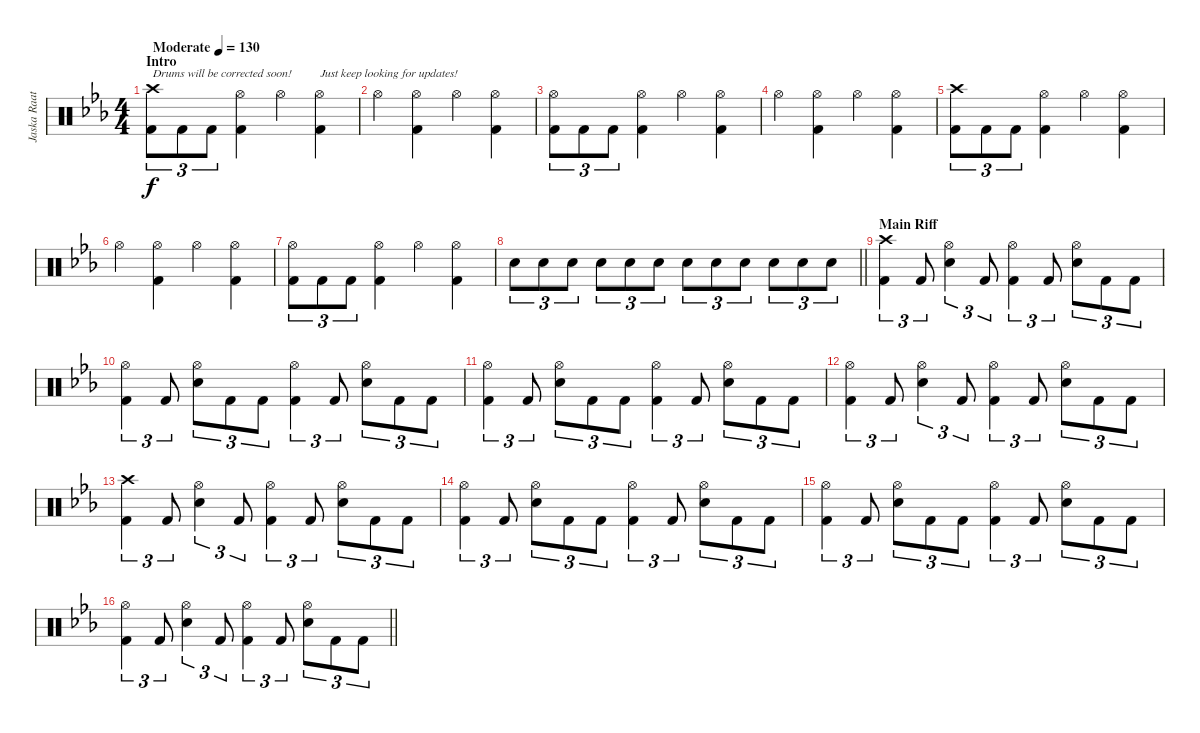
\track ("Jaska Raatikainen" "Jaska Raat") {instrument percussion}
\staff {score}
\articulation defaults
\ts (4 4)
\section ("" "Intro")
\tempo (130 "Moderate")
\clef neutral
\ks eb
("Crash high (hit)" "Kick (hit) 2").8{tu (3 2) txt "Drums will be corrected soon!" dy f} "Kick (hit) 2".8{tu (3 2)} "Kick (hit) 2".8{tu (3 2)} ("Hi-Hat (open)" "Kick (hit) 2").4 "Hi-Hat (open)".4 ("Hi-Hat (open)" "Kick (hit) 2").4{txt "Just keep looking for updates!"} |
"Hi-Hat (open)".4 ("Hi-Hat (open)" "Kick (hit) 2").4 "Hi-Hat (open)".4 ("Hi-Hat (open)" "Kick (hit) 2").4 |
("Hi-Hat (open)" "Kick (hit) 2").8{tu (3 2)} "Kick (hit) 2".8{tu (3 2)} "Kick (hit) 2".8{tu (3 2)} ("Hi-Hat (open)" "Kick (hit) 2").4 "Hi-Hat (open)".4 ("Hi-Hat (open)" "Kick (hit) 2").4 |
"Hi-Hat (open)".4 ("Hi-Hat (open)" "Kick (hit) 2").4 "Hi-Hat (open)".4 ("Hi-Hat (open)" "Kick (hit) 2").4 |
("Crash high (hit)" "Kick (hit) 2").8{tu (3 2)} "Kick (hit) 2".8{tu (3 2)} "Kick (hit) 2".8{tu (3 2)} ("Hi-Hat (open)" "Kick (hit) 2").4 "Hi-Hat (open)".4 ("Hi-Hat (open)" "Kick (hit) 2").4 |
"Hi-Hat (open)".4 ("Hi-Hat (open)" "Kick (hit) 2").4 "Hi-Hat (open)".4 ("Hi-Hat (open)" "Kick (hit) 2").4 |
("Hi-Hat (open)" "Kick (hit) 2").8{tu (3 2)} "Kick (hit) 2".8{tu (3 2)} "Kick (hit) 2".8{tu (3 2)} ("Hi-Hat (open)" "Kick (hit) 2").4 "Hi-Hat (open)".4 ("Hi-Hat (open)" "Kick (hit) 2").4 |
\barLineRight lightlight "Snare (hit) 2".8{tu (3 2)} "Snare (hit) 2".8{tu (3 2)} "Snare (hit) 2".8{tu (3 2)} "Snare (hit) 2".8{tu (3 2)} "Snare (hit) 2".8{tu (3 2)} "Snare (hit) 2".8{tu (3 2)} "Snare (hit) 2".8{tu (3 2)} "Snare (hit) 2".8{tu (3 2)} "Snare (hit) 2".8{tu (3 2)} "Snare (hit) 2".8{tu (3 2)} "Snare (hit) 2".8{tu (3 2)} "Snare (hit) 2".8{tu (3 2)}
|
\section ("" "Main Riff")
("Crash high (hit)" "Kick (hit) 2").4{tu (3 2)} "Kick (hit) 2".8{tu (3 2)} ("Hi-Hat (open)" "Snare (hit) 2").4{tu (3 2)} "Kick (hit) 2".8{tu (3 2)} ("Hi-Hat (open)" "Kick (hit) 2").4{tu (3 2)} "Kick (hit) 2".8{tu (3 2)} ("Hi-Hat (open)" "Snare (hit) 2").8{tu (3 2)} "Kick (hit) 2".8{tu (3 2)} "Kick (hit) 2".8{tu (3 2)} |
("Hi-Hat (open)" "Kick (hit) 2").4{tu (3 2)} "Kick (hit) 2".8{tu (3 2)} ("Hi-Hat (open)" "Snare (hit) 2").8{tu (3 2)} "Kick (hit) 2".8{tu (3 2)} "Kick (hit) 2".8{tu (3 2)} ("Hi-Hat (open)" "Kick (hit) 2").4{tu (3 2)} "Kick (hit) 2".8{tu (3 2)} ("Hi-Hat (open)" "Snare (hit) 2").8{tu (3 2)} "Kick (hit) 2".8{tu (3 2)} "Kick (hit) 2".8{tu (3 2)} |
("Hi-Hat (open)" "Kick (hit) 2").4{tu (3 2)} "Kick (hit) 2".8{tu (3 2)} ("Hi-Hat (open)" "Snare (hit) 2").8{tu (3 2)} "Kick (hit) 2".8{tu (3 2)} "Kick (hit) 2".8{tu (3 2)} ("Hi-Hat (open)" "Kick (hit) 2").4{tu (3 2)} "Kick (hit) 2".8{tu (3 2)} ("Hi-Hat (open)" "Snare (hit) 2").8{tu (3 2)} "Kick (hit) 2".8{tu (3 2)} "Kick (hit) 2".8{tu (3 2)} |
("Hi-Hat (open)" "Kick (hit) 2").4{tu (3 2)} "Kick (hit) 2".8{tu (3 2)} ("Hi-Hat (open)" "Snare (hit) 2").4{tu (3 2)} "Kick (hit) 2".8{tu (3 2)} ("Hi-Hat (open)" "Kick (hit) 2").4{tu (3 2)} "Kick (hit) 2".8{tu (3 2)} ("Hi-Hat (open)" "Snare (hit) 2").8{tu (3 2)} "Kick (hit) 2".8{tu (3 2)} "Kick (hit) 2".8{tu (3 2)} |
("Crash high (hit)" "Kick (hit) 2").4{tu (3 2)} "Kick (hit) 2".8{tu (3 2)} ("Hi-Hat (open)" "Snare (hit) 2").4{tu (3 2)} "Kick (hit) 2".8{tu (3 2)} ("Hi-Hat (open)" "Kick (hit) 2").4{tu (3 2)} "Kick (hit) 2".8{tu (3 2)} ("Hi-Hat (open)" "Snare (hit) 2").8{tu (3 2)} "Kick (hit) 2".8{tu (3 2)} "Kick (hit) 2".8{tu (3 2)} |
("Hi-Hat (open)" "Kick (hit) 2").4{tu (3 2)} "Kick (hit) 2".8{tu (3 2)} ("Hi-Hat (open)" "Snare (hit) 2").8{tu (3 2)} "Kick (hit) 2".8{tu (3 2)} "Kick (hit) 2".8{tu (3 2)} ("Hi-Hat (open)" "Kick (hit) 2").4{tu (3 2)} "Kick (hit) 2".8{tu (3 2)} ("Hi-Hat (open)" "Snare (hit) 2").8{tu (3 2)} "Kick (hit) 2".8{tu (3 2)} "Kick (hit) 2".8{tu (3 2)} |
("Hi-Hat (open)" "Kick (hit) 2").4{tu (3 2)} "Kick (hit) 2".8{tu (3 2)} ("Hi-Hat (open)" "Snare (hit) 2").8{tu (3 2)} "Kick (hit) 2".8{tu (3 2)} "Kick (hit) 2".8{tu (3 2)} ("Hi-Hat (open)" "Kick (hit) 2").4{tu (3 2)} "Kick (hit) 2".8{tu (3 2)} ("Hi-Hat (open)" "Snare (hit) 2").8{tu (3 2)} "Kick (hit) 2".8{tu (3 2)} "Kick (hit) 2".8{tu (3 2)} |
\barLineRight lightlight
("Hi-Hat (open)" "Kick (hit) 2").4{tu (3 2)} "Kick (hit) 2".8{tu (3 2)} ("Hi-Hat (open)" "Snare (hit) 2").4{tu (3 2)} "Kick (hit) 2".8{tu (3 2)} ("Hi-Hat (open)" "Kick (hit) 2").4{tu (3 2)} "Kick (hit) 2".8{tu (3 2)} ("Hi-Hat (open)" "Snare (hit) 2").8{tu (3 2)} "Kick (hit) 2".8{tu (3 2)} "Kick (hit) 2".8{tu (3 2)}
